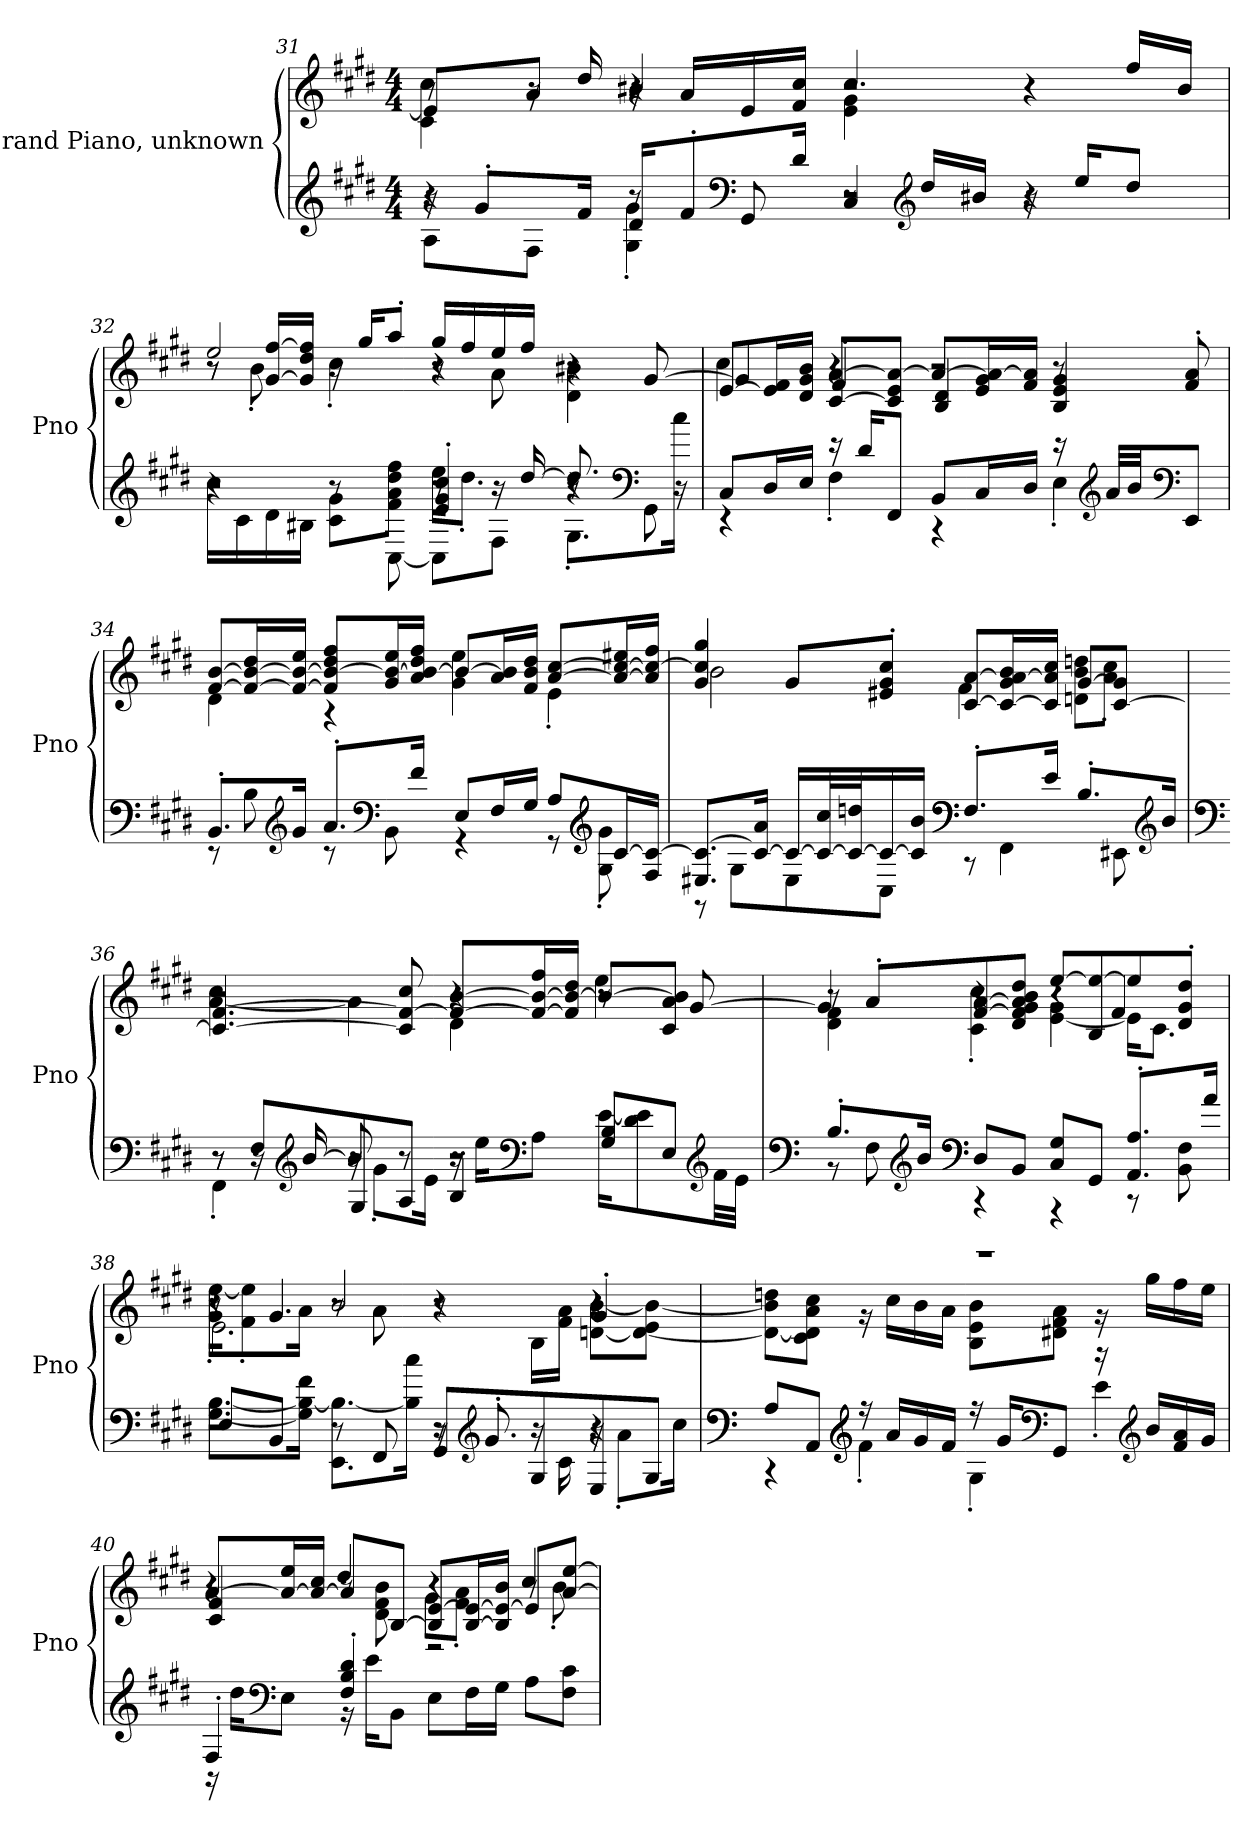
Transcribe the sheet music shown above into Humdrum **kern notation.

**kern	**kern
*part1	*part1
*staff2	*staff1
*I"Grand Piano, unknown	*
*I'Pno	*
!!LO:LB:g=z
*clefG2	*clefG2
*k[f#c#g#d#]	*k[f#c#g#d#]
*M4/4	*M4/4
=31	=31
*^	*^
*	*^	*	*^
16r	8A\L	4r	8r	8e/L]	4c#\ 4cc#\
8g#'/L	.	.	.	.	.
.	8F#\J	.	16r	8a/J	.
16f#/Jk	.	.	16dd#/	.	.
16d#/KL	4G#\' 4g#\'	8r	16r	4b#X/	4r
8f#'/	.	.	16a/LL	.	.
*clefF4	*	*	*	*	*
.	.	8GG#/	16e/	.	.
16d#/Jk	.	.	16f#/ 16cc#/JJ	.	.
8r	2r	4C#/	4.cc#/	2r	4e\ 4g#\
*clefG2	*	*	*	*	*
16dd#/LL	.	.	.	.	.
16b#X/JJ	.	.	.	.	.
16r	.	4r	.	.	4r
16ee/KL	.	.	.	.	.
8dd#/J	.	.	16ff#/LL	.	.
.	.	.	16b#/JJ	.	.
=32	=32	=32	=32	=32	=32
*	*	*^	*	*	*
2r	16cc#\LL	2r	4r	8r	8r	2ee/
.	16c#\	.	.	.	.	.
.	16d#\	.	.	[16g#/ [16ff#/LL	8b'\	.
.	16B#X\JJ	.	.	16g#/] 16dd#/ 16ff#/]JJ	.	.
.	8c#\ 8g#\L	.	8r	16r	4cc#'\	.
.	.	.	.	16gg#/KL	.	.
.	8f#\ 8a\ 8dd#\ 8ff#\J	.	[8C#\	8aa'/J	.	.
8r	16ee\KL	4e/' 4g#/' 4cc#/'	8C#\L]	16gg#/LL	8r	4r
.	8.dd#'\J	.	.	16ff#/	.	.
16r	.	.	8F#\J	16ee/	8a\	.
[16dd#/	.	.	.	16ff#/JJ	.	.
8.dd#/]	8.G#'\L	4r	8r	4r	4d#\ 4b#X\	8r
*clefF4	*	*	*	*	*	*
.	.	.	8GG#\	.	.	[8g#/
16r	16cc#\Jk	.	.	.	.	.
*	*v	*v	*v	*	*	*
!!LO:LB:g=z	!!	!!
=33	=33	=33	=33	=33
8C#/L	4r	[8e/L	4cc#\	4g#/]
16D#/L	.	16e/] 16f#/L	.	.
16E/JJ	.	16d#/ 16g#/ 16b/JJ	.	.
16r	4F#'\	[8c#/ [8a/L	4r	4f#'/
16d#/KL	.	.	.	.
8FF#/J	.	8c#/] 8e/ 8a/_J	.	.
8BB/L	4r	8a/L_	2r	4B/ 4d#/
16C#/L	.	16e/ 16g#/ 16a/_L	.	.
16D#/JJ	.	16f#/ 16a/]JJ	.	.
16r	4E'\	8r	.	4B/ 4e/ 4g#/
*clefG2	*	*	*	*
32a/LLL	.	.	.	.
32b/JJ	.	.	.	.
*clefF4	*	*	*	*
8EE/J	.	8f#/' 8a/'	.	.
*	*	*	*v	*v
!!LO:LB:g=z
=34	=34	=34	=34
8.BB'/L	8r	[8f#/ [8b/L	4d#\
.	8B\	16f#/_ 16b/_ 16dd#/L	.
*clefG2	*	*	*
16g#/Jk	.	16f#/_ 16b/_ 16ee/JJ	.
8.a'/L	8r	8f#/] 8b/_ 8dd#/ 8ff#/L	4r
*clefF4	*	*	*
.	8BB\	16g#/ 16b/_ 16ee/L	.
16f#/Jk	.	16a/ 16b/_ 16dd#/ 16ff#/JJ	.
8E/L	4r	8b/L_	4g#\ 4ee\
16F#/L	.	16a/ 16b/]L	.
16G#/JJ	.	16f#/ 16b/ 16dd#/JJ	.
8A/L	8r	[8a/ [8cc#/L	4e'\
*clefG2	*	*	*
[16c#/L	8G#\' 8g#\'	16a/_ 16cc#/_ 16ee#X/L	.
16F#/ 16c#/_JJ	.	16a/] 16cc#/_ 16ff#/JJ	.
!!LO:LB:g=z	!!
=35	=35	=35	=35
8.E#X/ 8.c#/_L	8r	4g#/ 4cc#/] 4gg#/	2b\
.	8G#\L	.	.
16c#/_ 16a/Jk	.	.	.
16c#/LL_	8E#\	8g#/L	.
32c#/_ 32cc#/L	.	.	.
32c#/_ 32ddn/J	.	.	.
16c#/_	8C#\J	8e#X/' 8g#/' 8cc#/'J	.
16c#/] 16b/JJ	.	.	.
*clefF4	*	*	*
8.F#'/L	8r	[8c#/ [8a/L	4f#\
.	4FF#\	16c#/_ 16g#/ 16a/_ 16b/L	.
16e/Jk	.	16c#/] 16a/] 16cc#/JJ	.
8.B'/L	.	[8g#/L	8dn\ 8b\ 8ddn\L
.	8EE#X\	[8c#/ 8g#/]J	8a\' 8cc#\'J
*clefG2	*	*	*
16b/Jk	.	.	.
*v	*v	*	*
*	*v	*v
!!LO:PB:g=z
=36	=36
*clefF4	*
*^	*^
*	*^	*	*^
8r	4FF#'\	8r	4.c#/_ [4.f#/	[4a\ 4cc#\	2r
16r	.	8F#/L	.	.	.
*clefG2	*	*	*	*	*
[16b/	.	.	.	.	.
8b/]	16r	8G#/	.	4a\]	.
.	8g#'\L	.	.	.	.
8r	.	8A/J	8c#/] 8f#/_ 8cc#/	.	.
.	16e\Jk	.	.	.	.
2r	16r	4B'/	8f#/_ [8b/L	4d#\	4r
.	16ee\KL	.	.	.	.
*clefF4	*	*	*	*	*
.	8A\J	.	16f#/_ 16b/_ 16ff#/L	.	.
.	.	.	16f#/] 16b/_ 16dd#/JJ	.	.
.	[16e\KL	8G#/ 8B/L	8b/L_	4ee\	8r
.	8d#\ 8e\]	.	.	.	.
.	.	8E/J	8c#/ 8a/ 8b/]J	.	[8g#/
*clefG2	*	*	*	*	*
.	32f#\LL	.	.	.	.
.	32e\JJJ	.	.	.	.
*v	*v	*v	*	*	*
!!LO:LB:g=z	!!	!!
=37	=37	=37	=37
*clefF4	*	*	*
*^	*	*	*
8.B'/L	8r	8r	4d#\ 4f#\	4g#/]
.	8F#\	8a'/L	.	.
*clefG2	*	*	*	*
16b/Jk	.	.	.	.
*clefF4	*	*	*	*
8D#/L	4r	[8f#/ [8a/	4c#\' 4cc#\'	4r
8BB/J	.	8d#/ 8f#/] 8g#/ 8a/] 8b/ 8dd#/J	.	.
8C#/ 8G#/L	4r	[8ee/L	[4e\ 4g#\	4r
8GG#/J	.	8B/ 8ee/_	.	.
8.AA/' 8.A/'L	8r	8ee/]	16e\KL]	4f#/
.	.	.	8.c#\J	.
.	8BB\ 8F#\	8d#/' 8g#/' 8dd#/'J	.	.
16a/Jk	.	.	.	.
=38	=38	=38	=38	=38
*	*^	*	*	*^
2r	[8.G#\ [8.B\L	8E/L	4r	16g#\' [16ee\'KL	8r	2.e\
.	.	.	.	8f#\' 8ee\]'	.	.
.	.	8BB/J	.	.	4.g#/	.
.	16G#\] 16B\_ 16f#\Jk	.	.	16a\Jk	.	.
.	8.EE\ 8.B\_L	8r	2b/	8r	.	.
.	.	8FF#/	.	8a\	.	.
.	16B\] 16cc#\Jk	.	.	.	.	.
16r	8r	8GG#/L	.	8r	4r	.
*clefG2	*	*	*	*	*	*
8.g#'/	.	.	.	.	.	.
.	16r	8G#/	.	16B\LL	.	.
.	16c#\	.	.	16f#\ 16a\JJ	.	.
4r	16r	8E/	4r	[8dn\ [8b\L	4g#'/	4r
.	8a'\L	.	.	.	.	.
.	.	8G#/J	.	8d\_ 8e\ 8b\_J	.	.
.	16cc#\Jk	.	.	.	.	.
*v	*v	*v	*	*	*	*
*	*v	*v	*v	*v
!!LO:LB:g=z
=39	=39
*clefF4	*
*^	*^
8A/L	4r	1r	8d\_ 8b\] 8ddn\L
8AA/J	.	.	8c#\ 8d\] 8a\ 8cc#\J
*clefG2	*	*	*
16r	4f#'\	.	16r
16a/LL	.	.	16cc#\LL
16g#/	.	.	16b\
16f#/JJ	.	.	16a\JJ
16r	4G#'\	.	8B\ 8e\ 8b\L
16g#/KL	.	.	.
*clefF4	*	*	*
8GG#/J	.	.	8d#X\ 8f#\ 8a\J
16r	4e'\	.	16r
*clefG2	*	*	*
16b/LL	.	.	16gg#\LL
16f#/ 16a/	.	.	16ff#\
16g#/JJ	.	.	16ee\JJ
=40	=40	=40	=40
*	*	*	*^
4F#'/	16r	[8a/L	4r	4c#/ 4f#/
.	16dd#\KL	.	.	.
*clefF4	*	*	*	*
.	8E\J	16a/_ 16ee/L	.	.
.	.	16a/_ 16cc#/JJ	.	.
4F#/' 4B/' 4d#/'	16r	8a/L]	8r	4dd#/
.	16e\KL	.	.	.
.	8BB\J	[8B/J	8d#\ 8f#\ 8b\	.
2r	8E\L	8B/] [8e/L	8g#\L	4r
.	16F#\L	[16B/ 16e/_L	8f#\' 8a\'J	.
.	16G#\JJ	16B/] 16e/_ 16b/JJ	.	.
.	8A\L	8e/L]	8r	4cc#/
.	8F#\ 8c#\J	[8a/ [8ee/J	8b'\	.
*v	*v	*	*	*
*	*v	*v	*v
=	=
*-	*-
